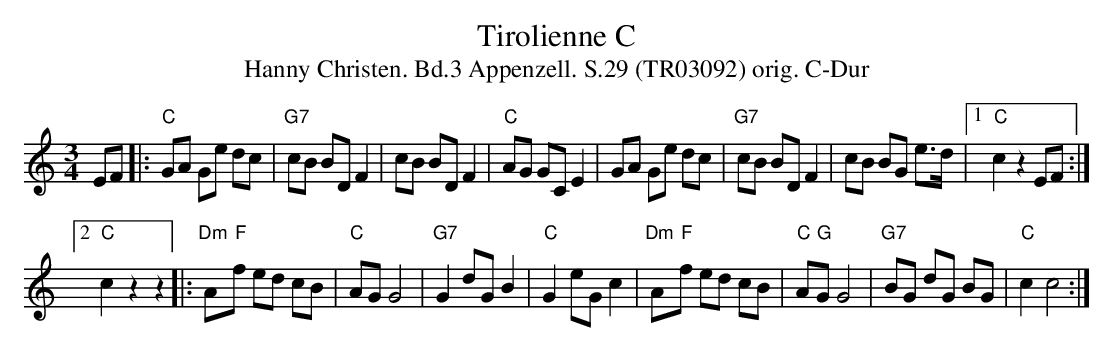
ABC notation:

X:1
T:Tirolienne C
T:Hanny Christen. Bd.3 Appenzell. S.29 (TR03092) orig. C-Dur
M:3/4
L:1/8
K:C
EF |: "C"GA Ge dc | "G7"cB BD F2 | cB BD F2 | "C"AG GC E2 | \
         GA Ge dc | "G7"cB BD F2 | cB BG e>d |1 "C"c2 z2 EF :|2
"C"c2 z2 z2 |: "Dm"A"F"f ed cB | "C"AG G4 | "G7"G2 dG B2 | "C"G2 eG c2 | \
               "Dm"A"F"f ed cB | "C"A"G"G G4 | "G7"BG dG BG | "C"c2 c4 :|
